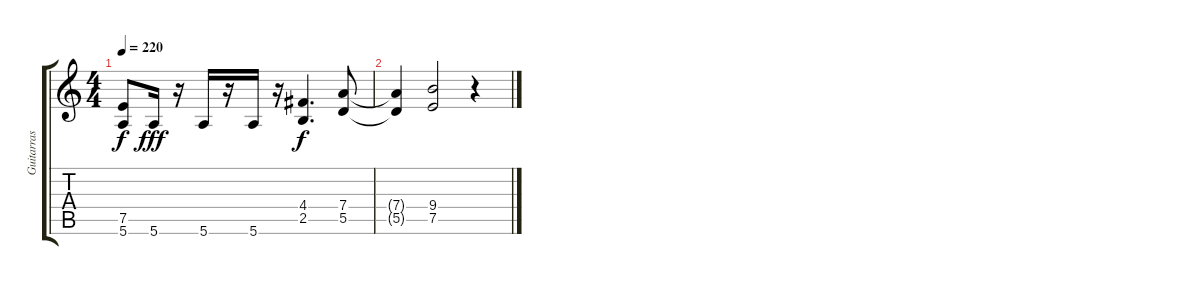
\track ("Guitarras" "Guitarras") {instrument distortionguitar}
\staff {score tabs}
\tuning (E4 B3 G3 D3 A2 E2) {hide}
\ts (4 4)
\tempo 220
\clef g2
\ks c
(7.5 5.6).8{dy f} 5.6.16{dy fff} r.16 5.6.16 r.16 5.6.16 r.16 (4.4 2.5).4{d dy f} (7.4 5.5).8 |
(7.4{t} 5.5{t}).4 (9.4 7.5).2 r.4
